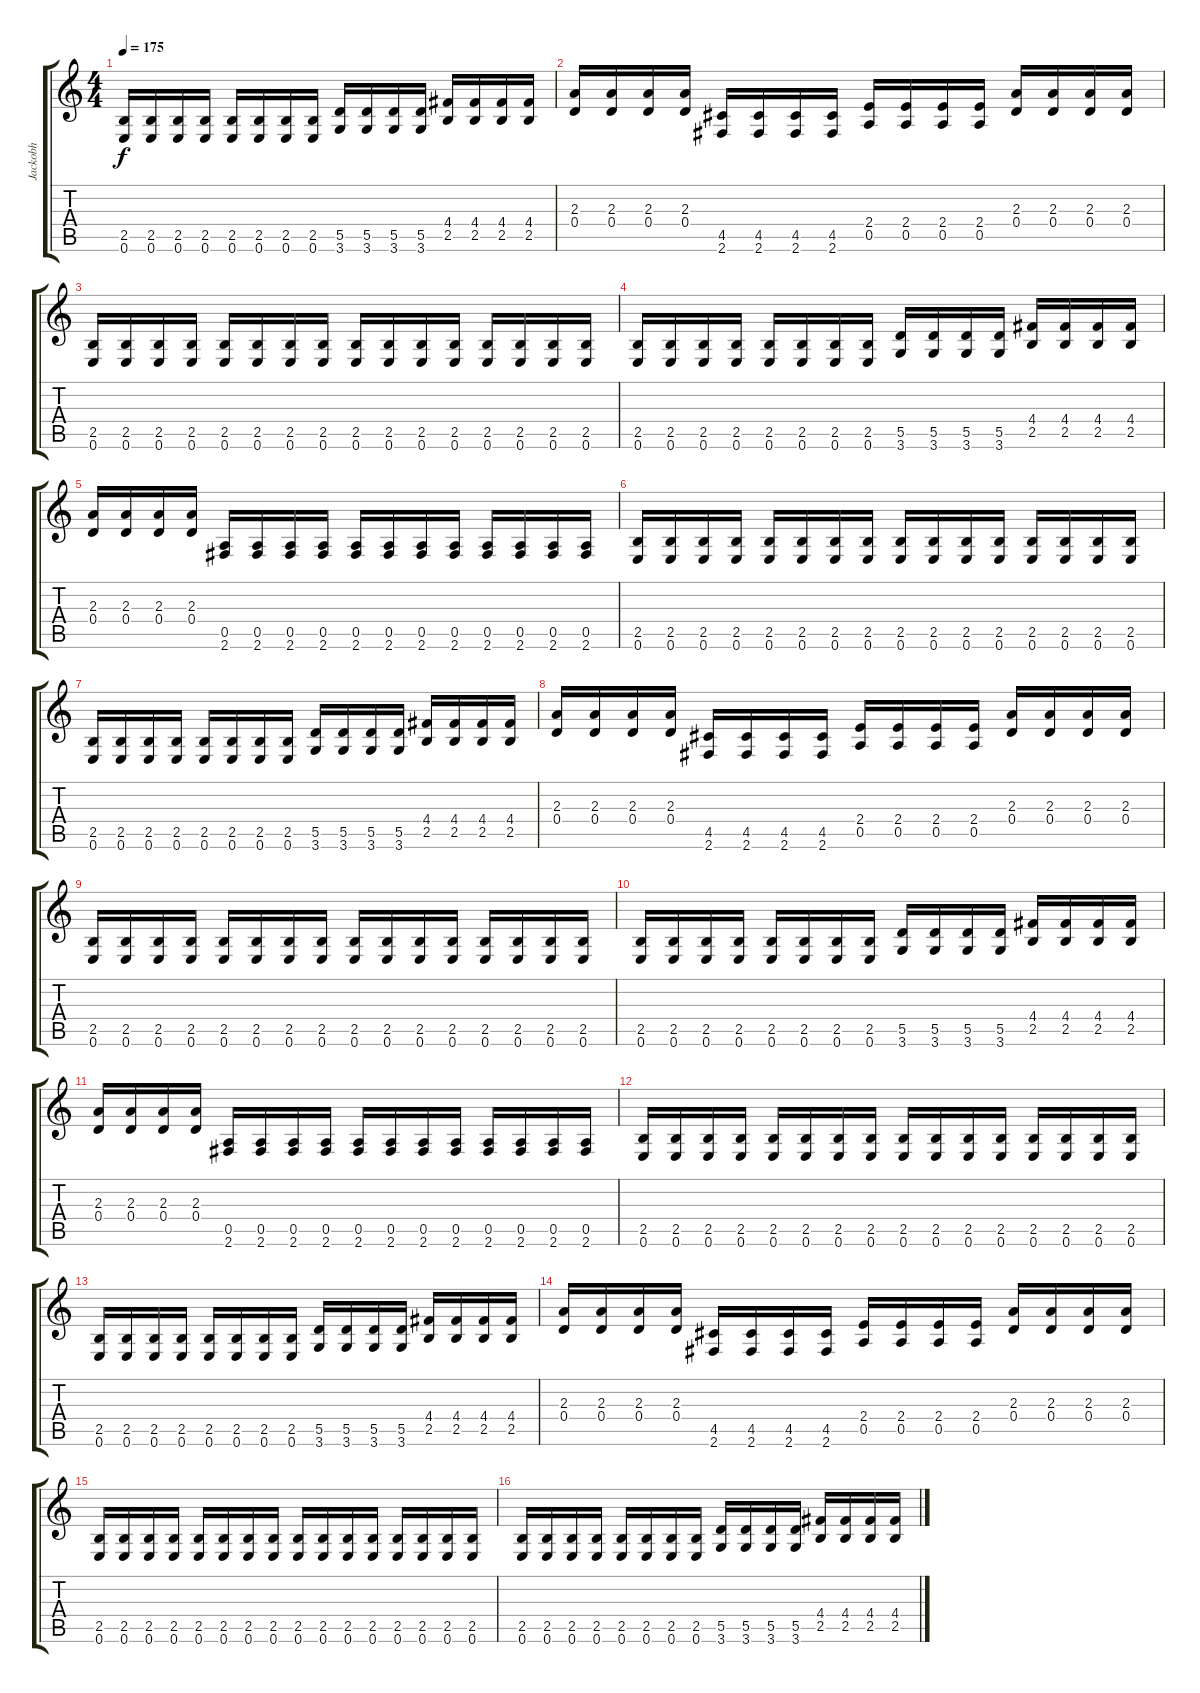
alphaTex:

\track ("Jackobh" "Jackobh") {instrument distortionguitar}
\staff {score tabs}
\tuning (E4 B3 G3 D3 A2 E2) {hide}
\ts (4 4)
\tempo 175
\clef g2
\ks c
(2.5 0.6).16{dy f} (2.5 0.6).16 (2.5 0.6).16 (2.5 0.6).16 (2.5 0.6).16 (2.5 0.6).16 (2.5 0.6).16 (2.5 0.6).16 (5.5 3.6).16 (5.5 3.6).16 (5.5 3.6).16 (5.5 3.6).16 (4.4 2.5).16 (4.4 2.5).16 (4.4 2.5).16 (4.4 2.5).16 |
(2.3 0.4).16 (2.3 0.4).16 (2.3 0.4).16 (2.3 0.4).16 (4.5 2.6).16 (4.5 2.6).16 (4.5 2.6).16 (4.5 2.6).16 (2.4 0.5).16 (2.4 0.5).16 (2.4 0.5).16 (2.4 0.5).16 (2.3 0.4).16 (2.3 0.4).16 (2.3 0.4).16 (2.3 0.4).16 |
(2.5 0.6).16 (2.5 0.6).16 (2.5 0.6).16 (2.5 0.6).16 (2.5 0.6).16 (2.5 0.6).16 (2.5 0.6).16 (2.5 0.6).16 (2.5 0.6).16 (2.5 0.6).16 (2.5 0.6).16 (2.5 0.6).16 (2.5 0.6).16 (2.5 0.6).16 (2.5 0.6).16 (2.5 0.6).16 |
(2.5 0.6).16 (2.5 0.6).16 (2.5 0.6).16 (2.5 0.6).16 (2.5 0.6).16 (2.5 0.6).16 (2.5 0.6).16 (2.5 0.6).16 (5.5 3.6).16 (5.5 3.6).16 (5.5 3.6).16 (5.5 3.6).16 (4.4 2.5).16 (4.4 2.5).16 (4.4 2.5).16 (4.4 2.5).16 |
(2.3 0.4).16 (2.3 0.4).16 (2.3 0.4).16 (2.3 0.4).16 (0.5 2.6).16 (0.5 2.6).16 (0.5 2.6).16 (0.5 2.6).16 (0.5 2.6).16 (0.5 2.6).16 (0.5 2.6).16 (0.5 2.6).16 (0.5 2.6).16 (0.5 2.6).16 (0.5 2.6).16 (0.5 2.6).16 |
(2.5 0.6).16 (2.5 0.6).16 (2.5 0.6).16 (2.5 0.6).16 (2.5 0.6).16 (2.5 0.6).16 (2.5 0.6).16 (2.5 0.6).16 (2.5 0.6).16 (2.5 0.6).16 (2.5 0.6).16 (2.5 0.6).16 (2.5 0.6).16 (2.5 0.6).16 (2.5 0.6).16 (2.5 0.6).16 |
(2.5 0.6).16 (2.5 0.6).16 (2.5 0.6).16 (2.5 0.6).16 (2.5 0.6).16 (2.5 0.6).16 (2.5 0.6).16 (2.5 0.6).16 (5.5 3.6).16 (5.5 3.6).16 (5.5 3.6).16 (5.5 3.6).16 (4.4 2.5).16 (4.4 2.5).16 (4.4 2.5).16 (4.4 2.5).16 |
(2.3 0.4).16 (2.3 0.4).16 (2.3 0.4).16 (2.3 0.4).16 (4.5 2.6).16 (4.5 2.6).16 (4.5 2.6).16 (4.5 2.6).16 (2.4 0.5).16 (2.4 0.5).16 (2.4 0.5).16 (2.4 0.5).16 (2.3 0.4).16 (2.3 0.4).16 (2.3 0.4).16 (2.3 0.4).16 |
(2.5 0.6).16 (2.5 0.6).16 (2.5 0.6).16 (2.5 0.6).16 (2.5 0.6).16 (2.5 0.6).16 (2.5 0.6).16 (2.5 0.6).16 (2.5 0.6).16 (2.5 0.6).16 (2.5 0.6).16 (2.5 0.6).16 (2.5 0.6).16 (2.5 0.6).16 (2.5 0.6).16 (2.5 0.6).16 |
(2.5 0.6).16 (2.5 0.6).16 (2.5 0.6).16 (2.5 0.6).16 (2.5 0.6).16 (2.5 0.6).16 (2.5 0.6).16 (2.5 0.6).16 (5.5 3.6).16 (5.5 3.6).16 (5.5 3.6).16 (5.5 3.6).16 (4.4 2.5).16 (4.4 2.5).16 (4.4 2.5).16 (4.4 2.5).16 |
(2.3 0.4).16 (2.3 0.4).16 (2.3 0.4).16 (2.3 0.4).16 (0.5 2.6).16 (0.5 2.6).16 (0.5 2.6).16 (0.5 2.6).16 (0.5 2.6).16 (0.5 2.6).16 (0.5 2.6).16 (0.5 2.6).16 (0.5 2.6).16 (0.5 2.6).16 (0.5 2.6).16 (0.5 2.6).16 |
(2.5 0.6).16 (2.5 0.6).16 (2.5 0.6).16 (2.5 0.6).16 (2.5 0.6).16 (2.5 0.6).16 (2.5 0.6).16 (2.5 0.6).16 (2.5 0.6).16 (2.5 0.6).16 (2.5 0.6).16 (2.5 0.6).16 (2.5 0.6).16 (2.5 0.6).16 (2.5 0.6).16 (2.5 0.6).16 |
(2.5 0.6).16 (2.5 0.6).16 (2.5 0.6).16 (2.5 0.6).16 (2.5 0.6).16 (2.5 0.6).16 (2.5 0.6).16 (2.5 0.6).16 (5.5 3.6).16 (5.5 3.6).16 (5.5 3.6).16 (5.5 3.6).16 (4.4 2.5).16 (4.4 2.5).16 (4.4 2.5).16 (4.4 2.5).16 |
(2.3 0.4).16 (2.3 0.4).16 (2.3 0.4).16 (2.3 0.4).16 (4.5 2.6).16 (4.5 2.6).16 (4.5 2.6).16 (4.5 2.6).16 (2.4 0.5).16 (2.4 0.5).16 (2.4 0.5).16 (2.4 0.5).16 (2.3 0.4).16 (2.3 0.4).16 (2.3 0.4).16 (2.3 0.4).16 |
(2.5 0.6).16 (2.5 0.6).16 (2.5 0.6).16 (2.5 0.6).16 (2.5 0.6).16 (2.5 0.6).16 (2.5 0.6).16 (2.5 0.6).16 (2.5 0.6).16 (2.5 0.6).16 (2.5 0.6).16 (2.5 0.6).16 (2.5 0.6).16 (2.5 0.6).16 (2.5 0.6).16 (2.5 0.6).16 |
(2.5 0.6).16 (2.5 0.6).16 (2.5 0.6).16 (2.5 0.6).16 (2.5 0.6).16 (2.5 0.6).16 (2.5 0.6).16 (2.5 0.6).16 (5.5 3.6).16 (5.5 3.6).16 (5.5 3.6).16 (5.5 3.6).16 (4.4 2.5).16 (4.4 2.5).16 (4.4 2.5).16 (4.4 2.5).16
